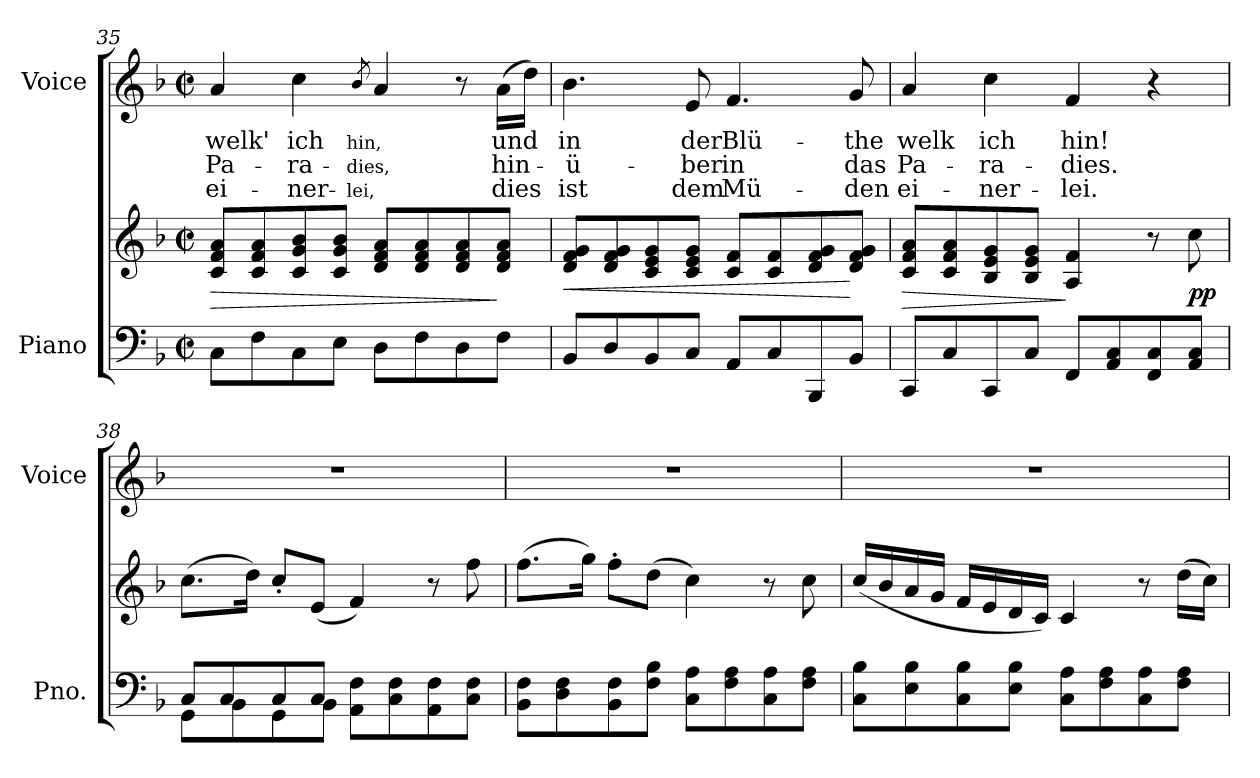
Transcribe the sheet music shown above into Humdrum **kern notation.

**kern	**kern	**dynam	**kern	**text	**text	**text
*part2	*part2	*part2	*part1	*part1	*part1	*part1
*staff3	*staff2	*staff2/3	*staff1	*staff1	*staff1	*staff1
*I"Piano	*	*	*I"Voice	*	*	*
*I'Pno.	*	*	*I'Voice	*	*	*
!!LO:LB:g=z
*clefF4	*clefG2	*	*clefG2	*	*	*
*k[b-]	*k[b-]	*	*k[b-]	*	*	*
*F:	*F:	*	*F:	*	*	*
*M2/2	*M2/2	*	*M2/2	*	*	*
*met(c|)	*met(c|)	*	*met(c|)	*	*	*
=35	=35	=35	=35	=35	=35	=35
!	!	!LO:HP:b	!	!	!	!
!	!	!	!	!LO:LY:b:color=#000000	!LO:LY:b:color=#000000	!LO:LY:b:color=#000000
8Ci\L	8ci/ 8fi 8aiL	>	4ai/	welk'	Pa-	ei-
8Fi\	8ci/ 8fi 8ai	.	.	.	.	.
!	!	!	!	!LO:LY:b:color=#000000	!LO:LY:b:color=#000000	!LO:LY:b:color=#000000
8Ci\	8ci/ 8gi 8b-i	.	4cci\	ich	-ra-	-ner-
8Ei\J	8ci/ 8gi 8b-iJ	.	.	.	.	.
!	!	!	!	!LO:LY:b:color=#000000	!LO:LY:b:color=#000000	!LO:LY:b:color=#000000
.	.	.	8qb-i/	hin,	-dies,	-lei,
8Di\L	8di/ 8fi 8aiL	.	4ai/	.	.	.
8Fi\	8di/ 8fi 8ai	.	.	.	.	.
8Di\	8di/ 8fi 8ai	.	8r	.	.	.
!	!	!	!	!LO:LY:b:color=#000000	!LO:LY:b:color=#000000	!LO:LY:b:color=#000000
8Fi\J	8di/ 8fi 8aiJ	]	(16ai\LL	und	hin-	dies
.	.	.	16ddi\JJ)	.	.	.
=36	=36	=36	=36	=36	=36	=36
!	!	!LO:HP:b	!	!	!	!
!	!	!	!	!LO:LY:b:color=#000000	!LO:LY:b:color=#000000	!LO:LY:b:color=#000000
8BB-i/L	8di/ 8fi 8giL	<	4.b-i\	in	-ü-	ist
8Di/	8di/ 8fi 8gi	.	.	.	.	.
8BB-i/	8ci/ 8ei 8gi	.	.	.	.	.
!	!	!	!	!LO:LY:b:color=#000000	!LO:LY:b:color=#000000	!LO:LY:b:color=#000000
8Ci/J	8ci/ 8ei 8giJ	.	8ei/	der	-ber	dem
!	!	!	!	!LO:LY:b:color=#000000	!LO:LY:b:color=#000000	!LO:LY:b:color=#000000
8AAi/L	8ci/ 8fiL	.	4.fi/	Blü-	in	Mü-
8Ci/	8ci/ 8fi	.	.	.	.	.
8BBB-i/	8di/ 8fi 8gi	.	.	.	.	.
!	!	!	!	!LO:LY:b:color=#000000	!LO:LY:b:color=#000000	!LO:LY:b:color=#000000
8BB-i/J	8di/ 8fi 8giJ	[	8gi/	-the	das	-den
=37	=37	=37	=37	=37	=37	=37
!	!	!LO:HP:b	!	!	!	!
!	!	!	!	!LO:LY:b:color=#000000	!LO:LY:b:color=#000000	!LO:LY:b:color=#000000
8CCi/L	8ci/ 8fi 8aiL	>	4ai/	welk	Pa-	ei-
8Ci/	8ci/ 8fi 8ai	.	.	.	.	.
!	!	!	!	!LO:LY:b:color=#000000	!LO:LY:b:color=#000000	!LO:LY:b:color=#000000
8CCi/	8B-i/ 8ei 8gi	.	4cci\	ich	-ra-	-ner-
8Ci/J	8B-i/ 8ei 8giJ	.	.	.	.	.
!	!	!	!	!LO:LY:b:color=#000000	!LO:LY:b:color=#000000	!LO:LY:b:color=#000000
8FFi/L	4Ai/ 4fi	]	4fi/	hin!	-dies.	-lei.
8AAi/ 8Ci	.	.	.	.	.	.
8FFi/ 8Ci	8r	.	4r	.	.	.
8AAi/ 8CiJ	8cci\	pp	.	.	.	.
=38	=38	=38	=38	=38	=38	=38
*^	*	*	*	*	*	*
8Ci/L	8GGi\L	(8.cci\L	.	1r	.	.	.
8Ci/	8BB-i\	.	.	.	.	.	.
.	.	16ddi\Jk)	.	.	.	.	.
8Ci/	8GGi\	8cc'i/L	.	.	.	.	.
8Ci/J	8BB-i\J	(8ei/J	.	.	.	.	.
8AAi\ 8FiL	2ryy	4fi/)	.	.	.	.	.
8Ci\ 8Fi	.	.	.	.	.	.	.
8AAi\ 8Fi	.	8r	.	.	.	.	.
8Ci\ 8FiJ	.	8ffi\	.	.	.	.	.
*v	*v	*	*	*	*	*	*
!!LO:LB:g=z
=39	=39	=39	=39	=39	=39	=39
8BB-i\ 8FiL	(8.ffi\L	.	1r	.	.	.
8Di\ 8Fi	.	.	.	.	.	.
.	16ggi\Jk)	.	.	.	.	.
8BB-i\ 8Fi	8ff'i\L	.	.	.	.	.
8Fi\ 8B-iJ	(8ddi\J	.	.	.	.	.
8Ci\ 8AiL	4cci\)	.	.	.	.	.
8Fi\ 8Ai	.	.	.	.	.	.
8Ci\ 8Ai	8r	.	.	.	.	.
8Fi\ 8AiJ	8cci\	.	.	.	.	.
=40	=40	=40	=40	=40	=40	=40
8Ci\ 8B-iL	(16cci/LL	.	1r	.	.	.
.	16b-i/	.	.	.	.	.
8Ei\ 8B-i	16ai/	.	.	.	.	.
.	16gi/JJ	.	.	.	.	.
8Ci\ 8B-i	16fi/LL	.	.	.	.	.
.	16ei/	.	.	.	.	.
8Ei\ 8B-iJ	16di/	.	.	.	.	.
.	16ci/JJ)	.	.	.	.	.
8Ci\ 8AiL	4ci/	.	.	.	.	.
8Fi\ 8Ai	.	.	.	.	.	.
8Ci\ 8Ai	8r	.	.	.	.	.
8Fi\ 8AiJ	(16ddi\LL	.	.	.	.	.
.	16cci\JJ)	.	.	.	.	.
=	=	=	=	=	=	=
*-	*-	*-	*-	*-	*-	*-
